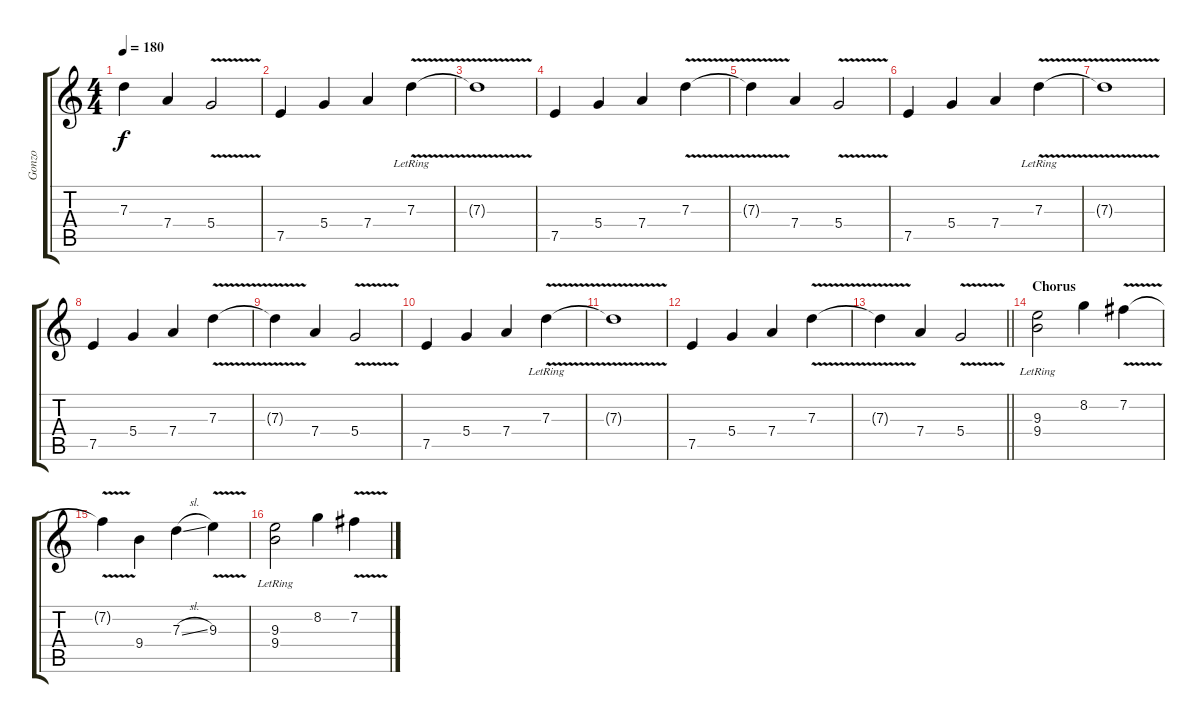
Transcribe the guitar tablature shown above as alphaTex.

\track ("Gonzo" "Gonzo") {instrument distortionguitar}
\staff {score tabs}
\tuning (E4 B3 G3 D3 A2 E2) {hide}
\ts (4 4)
\tempo 180
\clef g2
\ks c
7.3{t}.4{dy f} 7.4.4 5.4{v}.2 |
7.5.4 5.4.4 7.4.4 7.3{v lr}.4 |
7.3{t}.1 |
7.5.4 5.4.4 7.4.4 7.3{v}.4 |
7.3{t}.4 7.4.4 5.4{v}.2 |
7.5.4 5.4.4 7.4.4 7.3{v lr}.4 |
7.3{t}.1 |
7.5.4 5.4.4 7.4.4 7.3{v}.4 |
7.3{t}.4 7.4.4 5.4{v}.2 |
7.5.4 5.4.4 7.4.4 7.3{v lr}.4 |
7.3{t}.1 |
7.5.4 5.4.4 7.4.4 7.3{v}.4 |
\barLineRight lightlight
7.3{t}.4 7.4.4 5.4{v}.2 |
\section ("" "Chorus")
(9.3{lr} 9.4{lr}).2 8.2.4 7.2{v}.4 |
7.2{t}.4 9.4.4 7.3{sl}.4 9.3{v}.4 |
(9.3{lr} 9.4{lr}).2 8.2.4 7.2{v}.4
